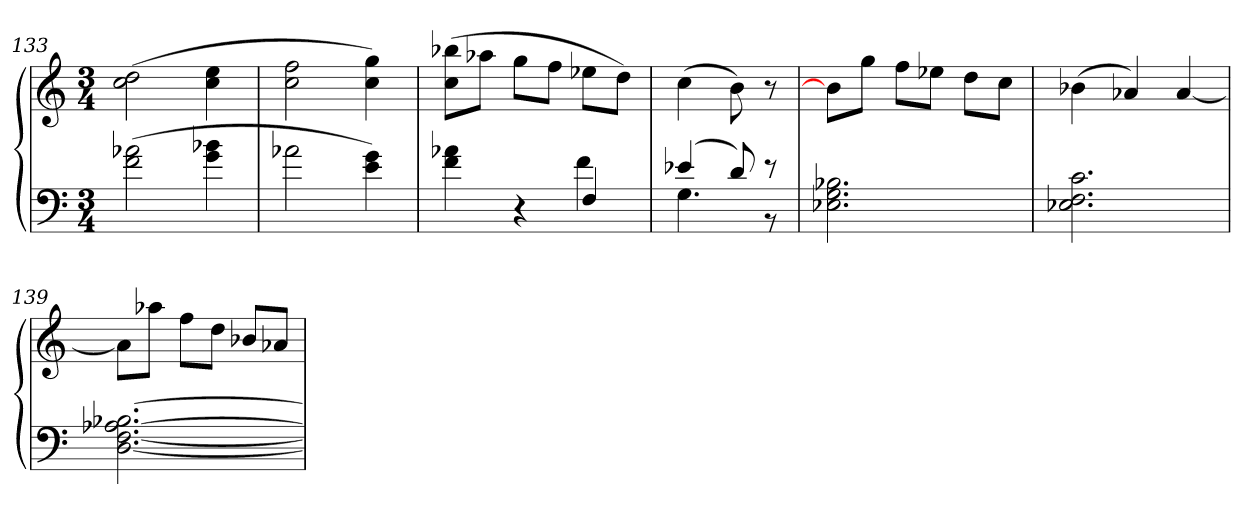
**kern	**kern
*part1	*part1
*staff2	*staff1
*clefF4	*clefG2
*k[]	*k[]
*C:	*C:
*M3/4	*M3/4
=133	=133
(2f 2a-X	(2cc 2dd
4g 4b-X	4cc 4ee
=134	=134
2a-X	2cc 2ff
4e 4g)	4cc 4gg)
=135	=135
*^	*
4f 4a-X	2ryy	(8cc 8bb-XL
.	.	8aa-XJ
4r	.	8ggL
.	.	8ffJ
4F	4f	8ee-XL
.	.	8ddJ)
=136	=136	=136
(4e-X	4.G	(4cc
8d)	.	8b)
8r	8r	8r
*v	*v	*
=137	=137
2.E-X 2.G 2.B-X	8b-L]
.	8ggJ
.	8ffL
.	8ee-XJ
.	8ddL
.	8ccJ
=138	=138
2.E-X 2.F 2.c	(4b-X
.	4a-X)
.	[4a-
=139	=139
[2.D [2.F [2.A-X [2.B-X	8a-L]
.	8aa-XJ
.	8ffL
.	8ddJ
.	8b-XL
.	8a-XJ
=	=
*-	*-
